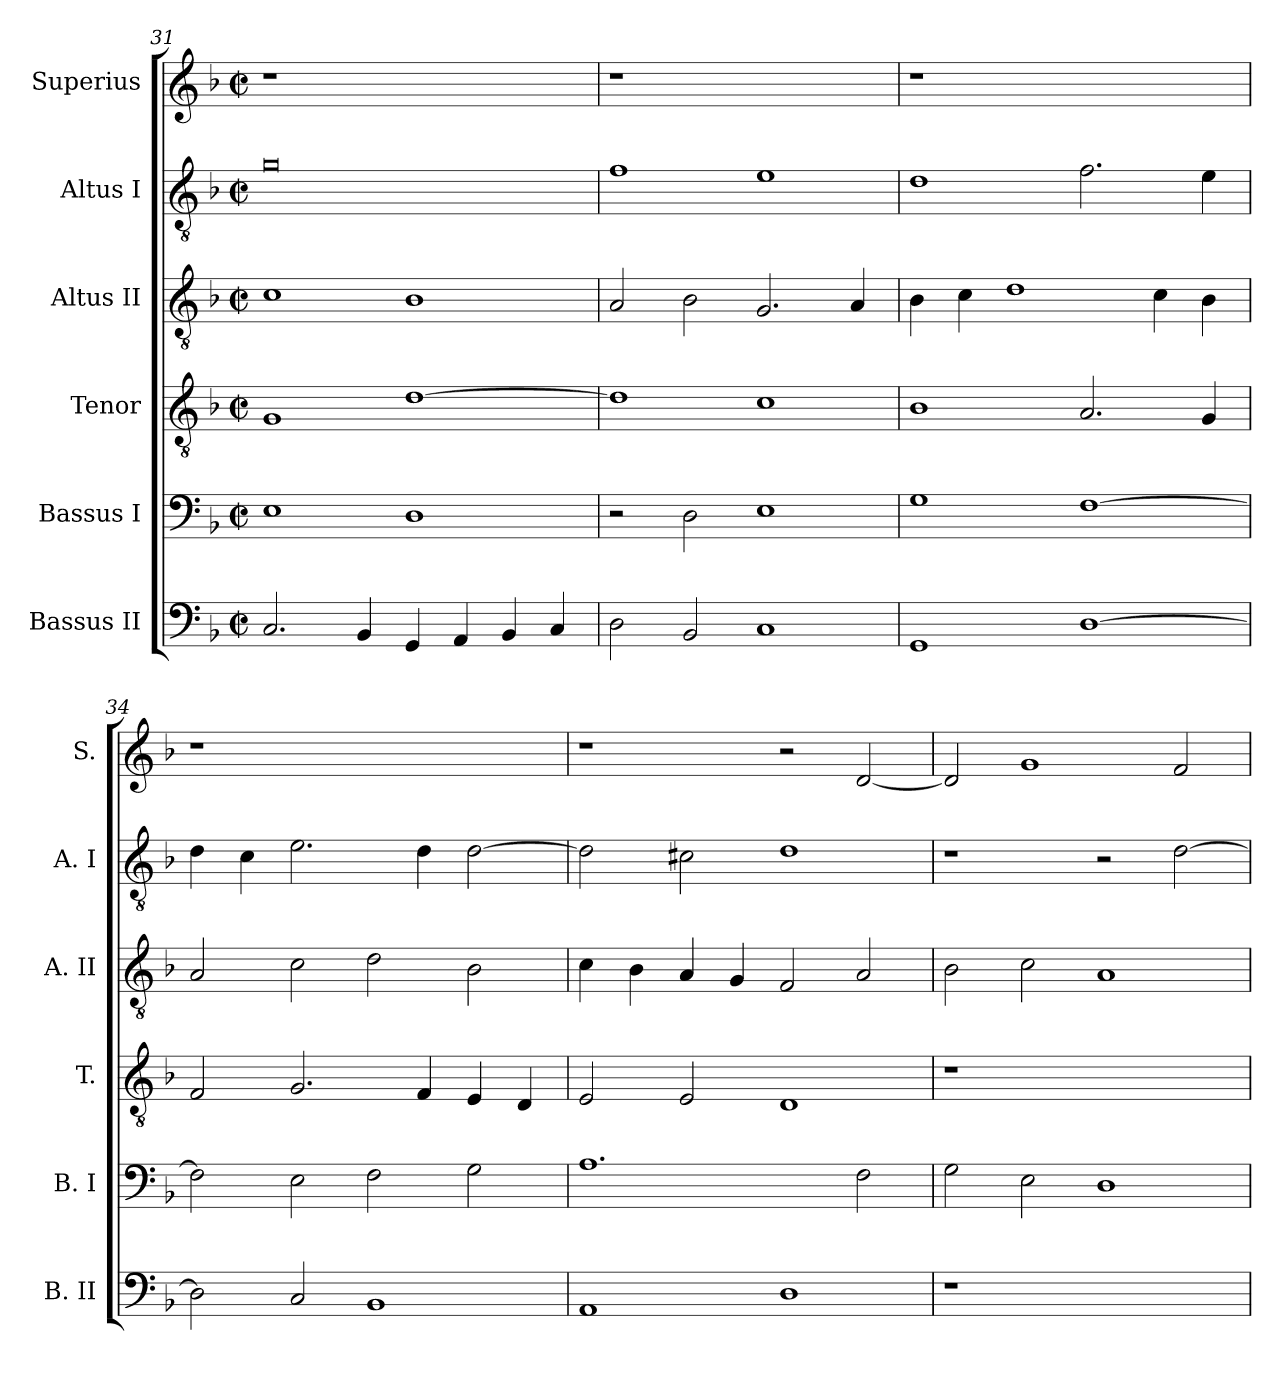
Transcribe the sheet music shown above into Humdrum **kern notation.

**kern	**kern	**kern	**kern	**kern	**kern
*part6	*part5	*part4	*part3	*part2	*part1
*staff6	*staff5	*staff4	*staff3	*staff2	*staff1
*I"Bassus II	*I"Bassus I	*I"Tenor	*I"Altus II	*I"Altus I	*I"Superius
*I'B. II	*I'B. I	*I'T.	*I'A. II	*I'A. I	*I'S.
*clefF4	*clefF4	*clefGv2	*clefGv2	*clefGv2	*clefG2
*	*	*ITrd7c12	*ITrd7c12	*ITrd7c12	*
*k[b-]	*k[b-]	*k[b-]	*k[b-]	*k[b-]	*k[b-]
*F:	*F:	*F:	*F:	*F:	*F:
*M2/2	*M2/2	*M2/2	*M2/2	*M2/2	*M2/2
*met(c|)	*met(c|)	*met(c|)	*met(c|)	*met(c|)	*met(c|)
=31	=31	=31	=31	=31	=31
!	!	!	!	!	!LO:N:vis=1
2.Ci/	1Ei	1GGi	1Ci	0Gi	1r
4BB-i/	.	.	.	.	.
4GGi/	1Di	[>1Di	1BB-i	.	1ryy
4AAi/	.	.	.	.	.
4BB-i/	.	.	.	.	.
4Ci/	.	.	.	.	.
!!LO:LB:g=z
=32	=32	=32	=32	=32	=32
!	!	!	!	!	!LO:N:vis=1
2Di\	2r	1Di]	2AAi/	1Fi	1r
2BB-i/	2Di\	.	2BB-i\	.	.
1Ci	1Ei	1Ci	2.GGi/	1Ei	1ryy
.	.	.	4AAi/	.	.
=33	=33	=33	=33	=33	=33
!	!	!	!	!	!LO:N:vis=1
1GGi	1Gi	1BB-i	4BB-i\	1Di	1r
.	.	.	4Ci\	.	.
.	.	.	1Di	.	.
[>1Di	[>1Fi	2.AAi/	.	2.Fi\	1ryy
.	.	.	4Ci\	.	.
.	.	4GGi/	4BB-i\	4Ei\	.
=34	=34	=34	=34	=34	=34
!	!	!	!	!	!LO:N:vis=1
2Di\]	2Fi\]	2FFi/	2AAi/	4Di\	1r
.	.	.	.	4Ci\	.
2Ci/	2Ei\	2.GGi/	2Ci\	2.Ei\	.
1BB-i	2Fi\	.	2Di\	.	1ryy
.	.	4FFi/	.	4Di\	.
.	2Gi\	4EEi/	2BB-i\	[>2Di\	.
.	.	4DDi/	.	.	.
=35	=35	=35	=35	=35	=35
1AAi	1.Ai	2EEi/	4Ci\	2Di\]	1r
.	.	.	4BB-i\	.	.
.	.	2EEi/	4AAi/	2C#Xi\	.
.	.	.	4GGi/	.	.
1Di	.	1DDi	2FFi/	1Di	2r
.	2Fi\	.	2AAi/	.	[<2di/
=36	=36	=36	=36	=36	=36
!LO:N:vis=1	!	!LO:N:vis=1	!	!	!
1r	2Gi\	1r	2BB-i\	1r	2di/]
.	2Ei\	.	2Ci\	.	1gi
1ryy	1Di	1ryy	1AAi	2r	.
.	.	.	.	[>2Di\	2fi/
=	=	=	=	=	=
*-	*-	*-	*-	*-	*-
